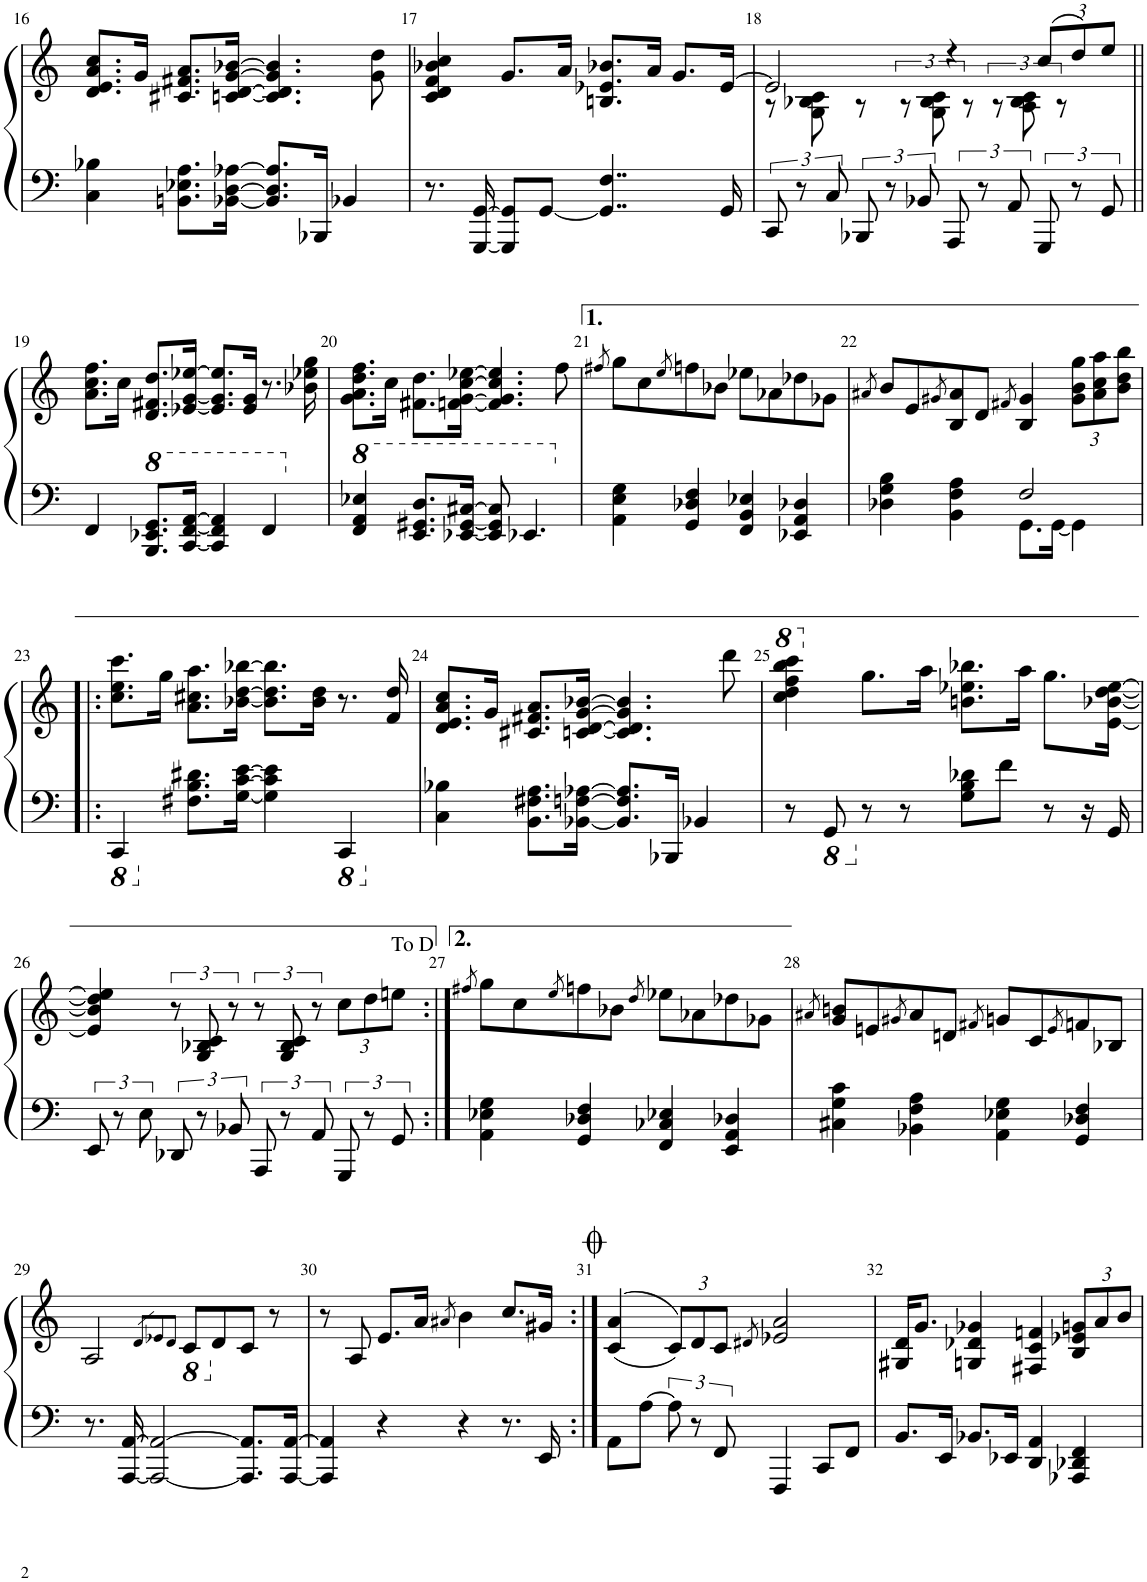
**kern	**kern
*part1	*part1
*staff2	*staff1
*I"Piano	*
*I'Pno.	*
!!LO:PB:g=z
*clefF4	*clefG2
*k[]	*k[]
*M4/4	*M4/4
=16	=16
4C\ 4B-X\	8.d/ 8.e/ 8.a/ 8.cc/L
.	16g/Jk
8.BBn\ 8.E-X\ 8.A\L	8.c#X/ 8.f#X/ 8.a/L
[16BB-X\ [16D\ [16A-X\Jk	[16cn/ [16d/ [16g/ [16b-X/Jk
8.BB-/] 8.D/] 8.A-/]L	4.c/] 4.d/] 4.g/] 4.b-/]
16BBB-X/Jk	.
4BB-X/	.
.	8g\ 8dd\
=17	=17
8.r	4c/ 4d/ 4f/ 4b-X/ 4cc/
[16GGG/ [16GG/	.
8GGG/] 8GG/]L	8.g/L
[8GG/J	.
.	16a/Jk
4..GG/] 4..F/	8.Bn/ 8.e-X/ 8.b-X/L
.	16a/Jk
.	8.g/L
16GG/	[16e-/Jk
=18	=18
*	*^
12CC/	2e-/]	8r
12r	.	.
.	.	8G\ 8B-X\ 8c\
12C/	.	.
12BBB-X/	.	8r
12r	.	.
.	.	12r
12BB-X/	.	.
.	.	12G\ 12B-\ 12c\
12AAA/	4r	.
.	.	12r
12r	.	.
.	.	12r
12AA/	.	.
.	.	12A\ 12B-\ 12c\
*	*Xbrackettup	*
12GGG/	(12cc/L	.
.	.	12r
12r	12dd/)	.
.	.	8ryy
12GG/	12ee/J	.
*	*v	*v
!!LO:LB:g=z
=19||	=19||
4FF/	8.a\ 8.cc\ 8.ff\L
.	16cc\Jk
*8va	*
8.BB/ 8.E-X/ 8.G/L	8.d/ 8.f#X/ 8.dd/L
[16C/ [16F/ [16A/Jk	[16e-X/ [16g/ [16ee-X/Jk
4C/] 4F/] 4A/]	8.e-/] 8.g/] 8.ee-/]L
.	16e-/ 16g/Jk
4F/	8.r
.	16b-X\ 16ee-X\ 16gg\
=20	=20
*X8va	*
*8va	*
4F/ 4A/ 4e-X/	8.g\ 8.a\ 8.dd\ 8.ff\L
.	16cc\Jk
8.E/ 8.G#X/ 8.d/L	8.f#X\ 8.dd\L
[16E-X/ [16G#/ [16c#X/Jk	[16fn\ [16g\ [16cc\ [16ee-X\Jk
8E-/] 8G#/] 8c#/]	4.f/] 4.g/] 4.cc/] 4.ee-/]
4.E-X/	.
.	8ff\
=21	=21
.	8qff#X/
*X8va	*
4AA\ 4E\ 4G\	8gg\L
.	8cc\
.	8qee/
4GG/ 4D-X/ 4F/	8ffn\
.	8b-X\J
4FF/ 4BB/ 4E-X/	8ee-X\L
.	8a-X\
4EE-X/ 4AA/ 4D-X/	8dd-X\
.	8g-X\J
=22	=22
.	8qa#X/
*^	*
4D-X\ 4G\ 4B\	2ryy	8b/L
.	.	8e/
.	.	8qg#X/
4BB\ 4F\ 4A\	.	8B/ 8a#/
.	.	8d/J
.	.	8qf#X/
2F/	8.GG\L	4B/ 4g#/
.	[16GG\Jk	.
.	4GG\]	12g#\ 12b\ 12gg\L
.	.	12a#\ 12cc\ 12aa\
.	.	12b\ 12dd\ 12bb\J
*v	*v	*
!!LO:LB:g=z
=23!|:	=23!|:
*8ba	*
4CCC/	8.cc\ 8.ee\ 8.ccc\L
.	16gg\Jk
*X8ba	*
8.F#X\ 8.B\ 8.d#X\L	8.a\ 8.cc#X\ 8.aa\L
[16G\ [16c\ [16e\Jk	[16b-X\ [16dd\ [16bb-X\Jk
4G\] 4c\] 4e\]	8.b-\] 8.dd\] 8.bb-\]L
.	16b-\ 16dd\Jk
*8ba	*
4CCC/	8.r
.	16f/ 16dd/
=24	=24
*X8ba	*
4C\ 4B-X\	8.d/ 8.e/ 8.a/ 8.cc/L
.	16g/Jk
8.BB\ 8.F#X\ 8.A\L	8.c#X/ 8.f#X/ 8.a/L
[16BB-X\ [16Fn\ [16A-X\Jk	[16cn/ [16d/ [16g/ [16b-X/Jk
8.BB-/] 8.F/] 8.A-/]L	4.c/] 4.d/] 4.g/] 4.b-/]
16BBB-X/Jk	.
4BB-X/	.
.	8ddd\
=25	=25
*	*8va
8r	4ccc\ 4ddd\ 4fff\ 4bbb\ 4cccc\
*8ba	*
8GGG/	.
*X8ba	*
*	*X8va
8r	8.gg\L
8r	.
.	16aa\Jk
8G\ 8B\ 8d-X\L	8.bn\ 8.ee-X\ 8.bb-X\L
8f\J	.
.	16aa\Jk
8r	8.gg\L
16r	.
16GG/	[16e\ [16b-X\ [16dd\ [16ee-\Jk
!!LO:LB:g=z
=26	=26
12EE/	4e/] 4b-/] 4dd/] 4ee-/]
12r	.
12E\	.
*	*brackettup
12DD-X/	12r
12r	12G/ 12B-X/ 12c/
12BB-X/	12r
12AAA/	12r
12r	12G/ 12B-/ 12c/
12AA/	12r
*	*Xbrackettup
12GGG/	12cc\L
12r	12dd\
!	!LO:TX:a:t=To D
12GG/	12een\J
=27:|!	=27:|!
.	8qff#X/
4AA\ 4E-X\ 4G\	8gg\L
.	8cc\
.	8qee/
4GG/ 4D-X/ 4F/	8ffn\
.	8b-X\J
.	8qdd/
4FF/ 4C-X/ 4E-X/	8ee-X\L
.	8a-X\
4EE/ 4AA/ 4D-X/	8dd-X\
.	8g-X\J
=28	=28
.	8qa#X/
4C#X\ 4G\ 4c\	8g/ 8bn/L
.	8en/
.	8qg#X/
4BB-X\ 4F\ 4A\	8a#/
.	8dn/J
.	8qf#X/
4AA\ 4E-X\ 4G\	8gn/L
.	8c/
.	8qe/
4GG/ 4D-X/ 4F/	8fn/
.	8B-X/J
!!LO:LB:g=z
=29	=29
8.r	2A/
[16AAA/ [16AA/	.
2AAA/_ 2AA/_	.
.	8qD/L
.	8qE-X/
.	8qD/J
.	8C/L
.	8d/
8.AAA/] 8.AA/]L	8c/J
.	8r
[16AAA/ [16AA/Jk	.
=30	=30
4AAA/] 4AA/]	8r
.	8A/
4r	8.e/L
.	16a/Jk
.	8qa#X/
4r	4b\
8.r	8.cc/L
16EE/	16g#X/Jk
=31:|!	=31:|!
8AA\L	(>(<4c/ 4a/
[8A\J	.
12A\]	12c/L))
12r	12d/
12FF/	12c/J
.	8qd#X/
4FFF/	2e-X/ 2a/
8CC/L	.
8FF/J	.
=32	=32
8.BB/L	16G#X/ 16d/KL
.	8.g/J
16EE/Jk	.
8.BB-X/L	4Gn/ 4d-X/ 4g-X/
16EE-X/Jk	.
4DD/ 4AA/	4F#X/ 4c/ 4fn/
4AAA-X/ 4DD-X/ 4FF/	12B/ 12e-X/ 12gn/L
.	12a/
.	12b/J
=	=
*-	*-
